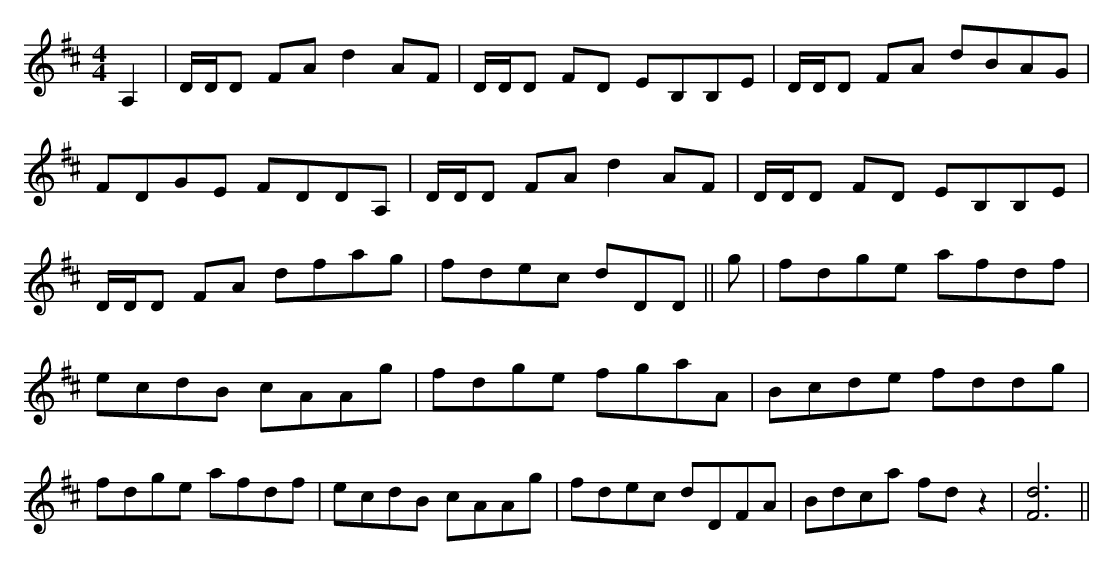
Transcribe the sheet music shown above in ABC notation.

X:1
M:4/4
K:D
A,2|D/D/D FA d2 AF|D/D/D FD EB,B,E|D/D/D FA dBAG|
FDGE FDDA,|D/D/D FA d2 AF|D/D/D FD EB,B,E|
D/D/D FA dfag|fdec dDD||g|fdge afdf|
ecdB cAAg|fdge fgaA|Bcde fddg|
fdge afdf|ecdB cAAg|fdec dDFA|Bdca fd z2|[d6F6]||
